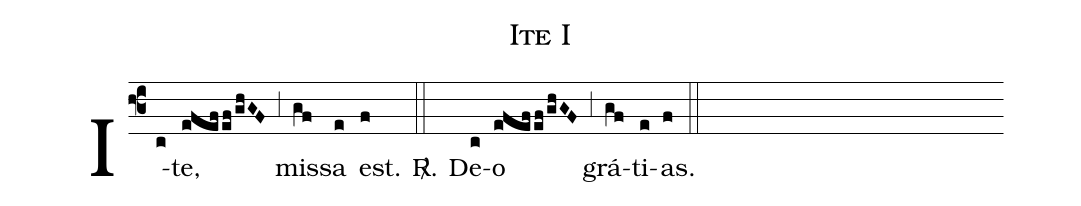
name:Ite I;
%%
(f3) I(c)te,(efef!/ef!/ghGF) (,3) mis(gf)sa(e) est.(f) <sp>R/</sp>.(::)
De(c)o(efef!/ef!/ghGF) (,3) grá(gf)ti(e)as.(f) (::)
